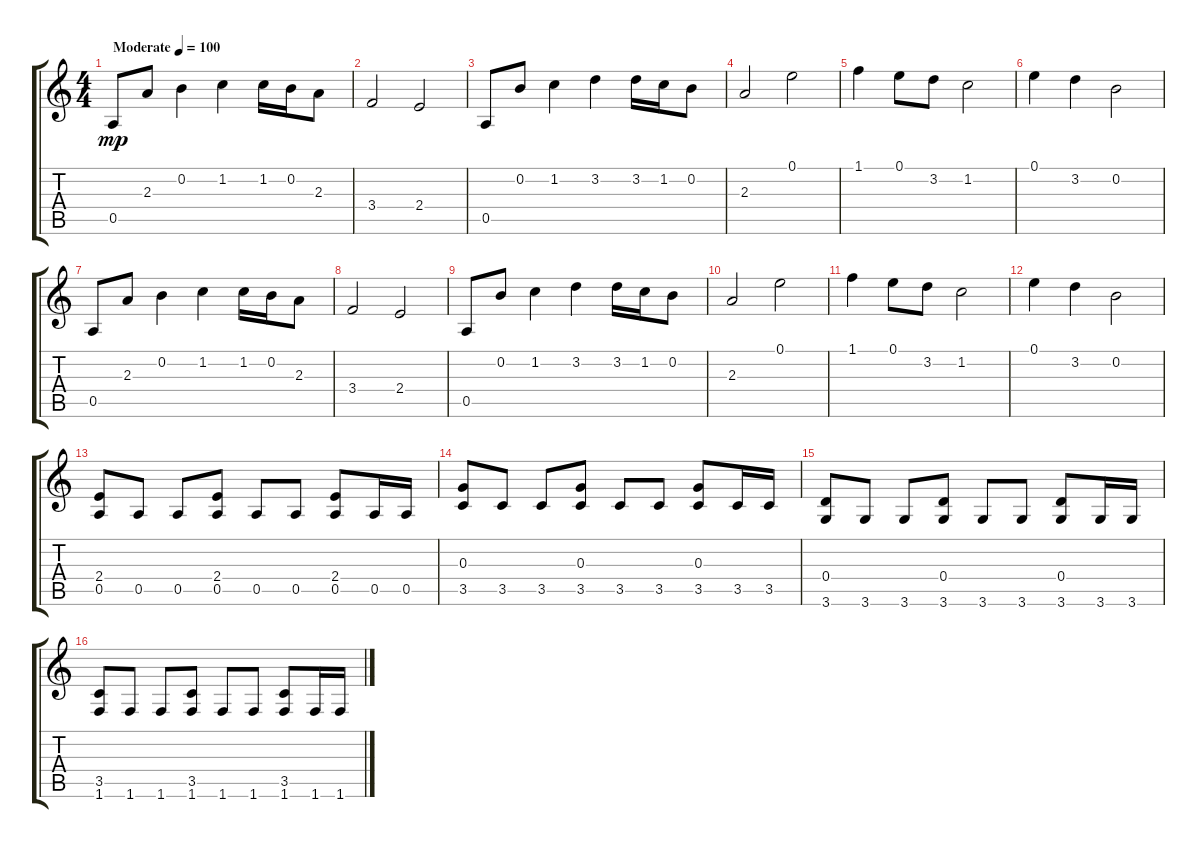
\track "" {instrument overdrivenguitar}
\staff {score tabs}
\tuning (E4 B3 G3 D3 A2 E2) {hide}
\ts (4 4)
\tempo (100 "Moderate")
\clef g2
\ks c
0.5.8{dy mp instrument overdrivenguitar} 2.3.8 0.2.4 1.2.4 1.2.16 0.2.16 2.3.8 |
3.4.2 2.4.2 |
0.5.8 0.2.8 1.2.4 3.2.4 3.2.16 1.2.16 0.2.8 |
2.3.2 0.1.2 |
1.1.4 0.1.8 3.2.8 1.2.2 |
0.1.4 3.2.4 0.2.2 |
0.5.8 2.3.8 0.2.4 1.2.4 1.2.16 0.2.16 2.3.8 |
3.4.2 2.4.2 |
0.5.8 0.2.8 1.2.4 3.2.4 3.2.16 1.2.16 0.2.8 |
2.3.2 0.1.2 |
1.1.4 0.1.8 3.2.8 1.2.2 |
0.1.4 3.2.4 0.2.2 |
(2.4 0.5).8 0.5.8 0.5.8 (2.4 0.5).8 0.5.8 0.5.8 (2.4 0.5).8 0.5.16 0.5.16 |
(0.3 3.5).8 3.5.8 3.5.8 (0.3 3.5).8 3.5.8 3.5.8 (0.3 3.5).8 3.5.16 3.5.16 |
(0.4 3.6).8 3.6.8 3.6.8 (0.4 3.6).8 3.6.8 3.6.8 (0.4 3.6).8 3.6.16 3.6.16 |
(3.5 1.6).8 1.6.8 1.6.8 (3.5 1.6).8 1.6.8 1.6.8 (3.5 1.6).8 1.6.16 1.6.16
